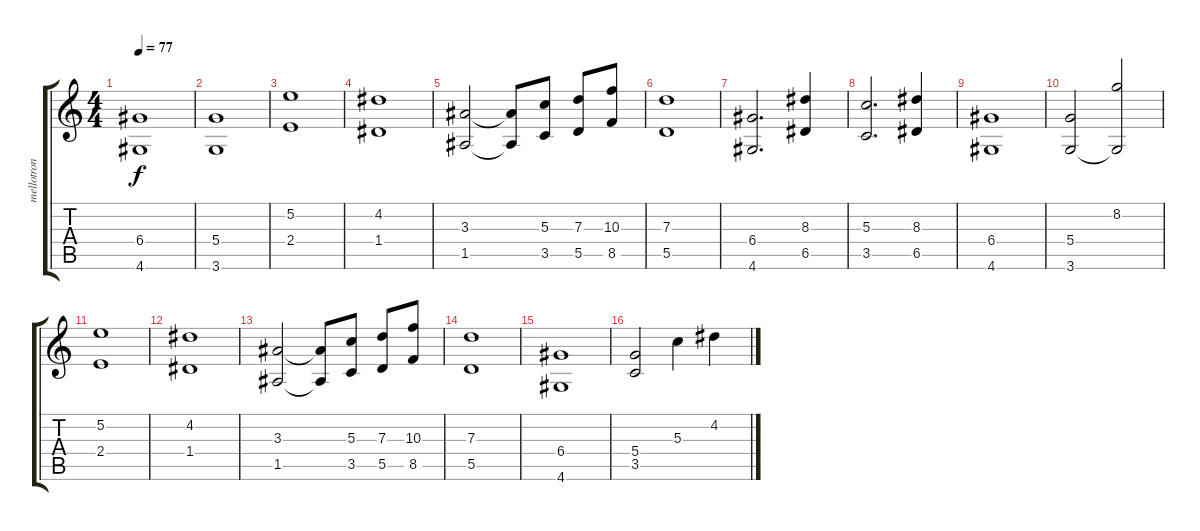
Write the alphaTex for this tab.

\track ("mellotron" "mellotron") {instrument acousticguitarsteel}
\staff {score tabs}
\tuning (E4 B3 G3 D3 A2 E2) {hide}
\ts (4 4)
\tempo 77
\clef g2
\ks c
(6.4 4.6).1{dy f} |
(5.4 3.6).1 |
(5.2 2.4).1 |
(4.2 1.4).1 |
(3.3 1.5).2 (3.3{t} 1.5{t}).8 (5.3 3.5).8 (7.3 5.5).8 (10.3 8.5).8 |
(7.3 5.5).1 |
(6.4 4.6).2{d} (8.3 6.5).4 |
(5.3 3.5).2{d} (8.3 6.5).4 |
(6.4 4.6).1 |
(5.4 3.6).2 (8.2 3.6{t}).2 |
(5.2 2.4).1 |
(4.2 1.4).1 |
(3.3 1.5).2 (3.3{t} 1.5{t}).8 (5.3 3.5).8 (7.3 5.5).8 (10.3 8.5).8 |
(7.3 5.5).1 |
(6.4 4.6).1 |
(5.4 3.5).2 5.3.4 4.2.4
